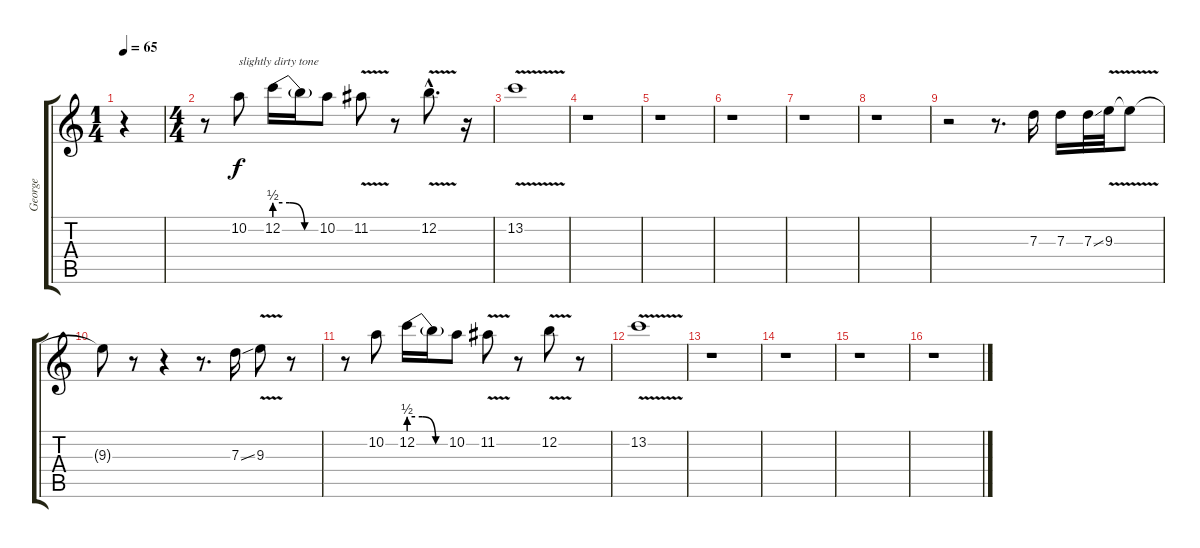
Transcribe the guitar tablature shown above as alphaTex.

\track ("George" "George") {instrument overdrivenguitar}
\staff {score tabs}
\tuning (E4 B3 G3 D3 A2 E2) {hide}
\ts (1 4)
\tempo 65
\clef g2
\ks c
r.4{dy f instrument overdrivenguitar} |
\ts (4 4)
r.8 10.2.8{txt "slightly dirty tone"} 12.2{be (custom 0 2 20 2 40 0 60 0)}.16 12.2{t}.16 10.2.8 11.2{v}.8 r.8 12.2{v hac}.8{d} r.16 |
13.2{v}.1 |
r.1 |
r.1 |
r.1 |
r.1 |
r.1 |
r.2 r.8{d} 7.3.16 7.3.16 7.3{ss}.32 9.3{v}.32 9.3{t}.8 |
9.3{t}.8 r.8 r.4 r.8{d} 7.3{ss}.16 9.3{v}.8 r.8 |
r.8 10.2.8 12.2{be (custom 0 2 20 2 40 0 60 0)}.16 12.2{t}.16 10.2.8 11.2{v}.8 r.8 12.2{v}.8 r.8 |
13.2{v}.1 |
r.1 |
r.1 |
r.1 |
r.1
